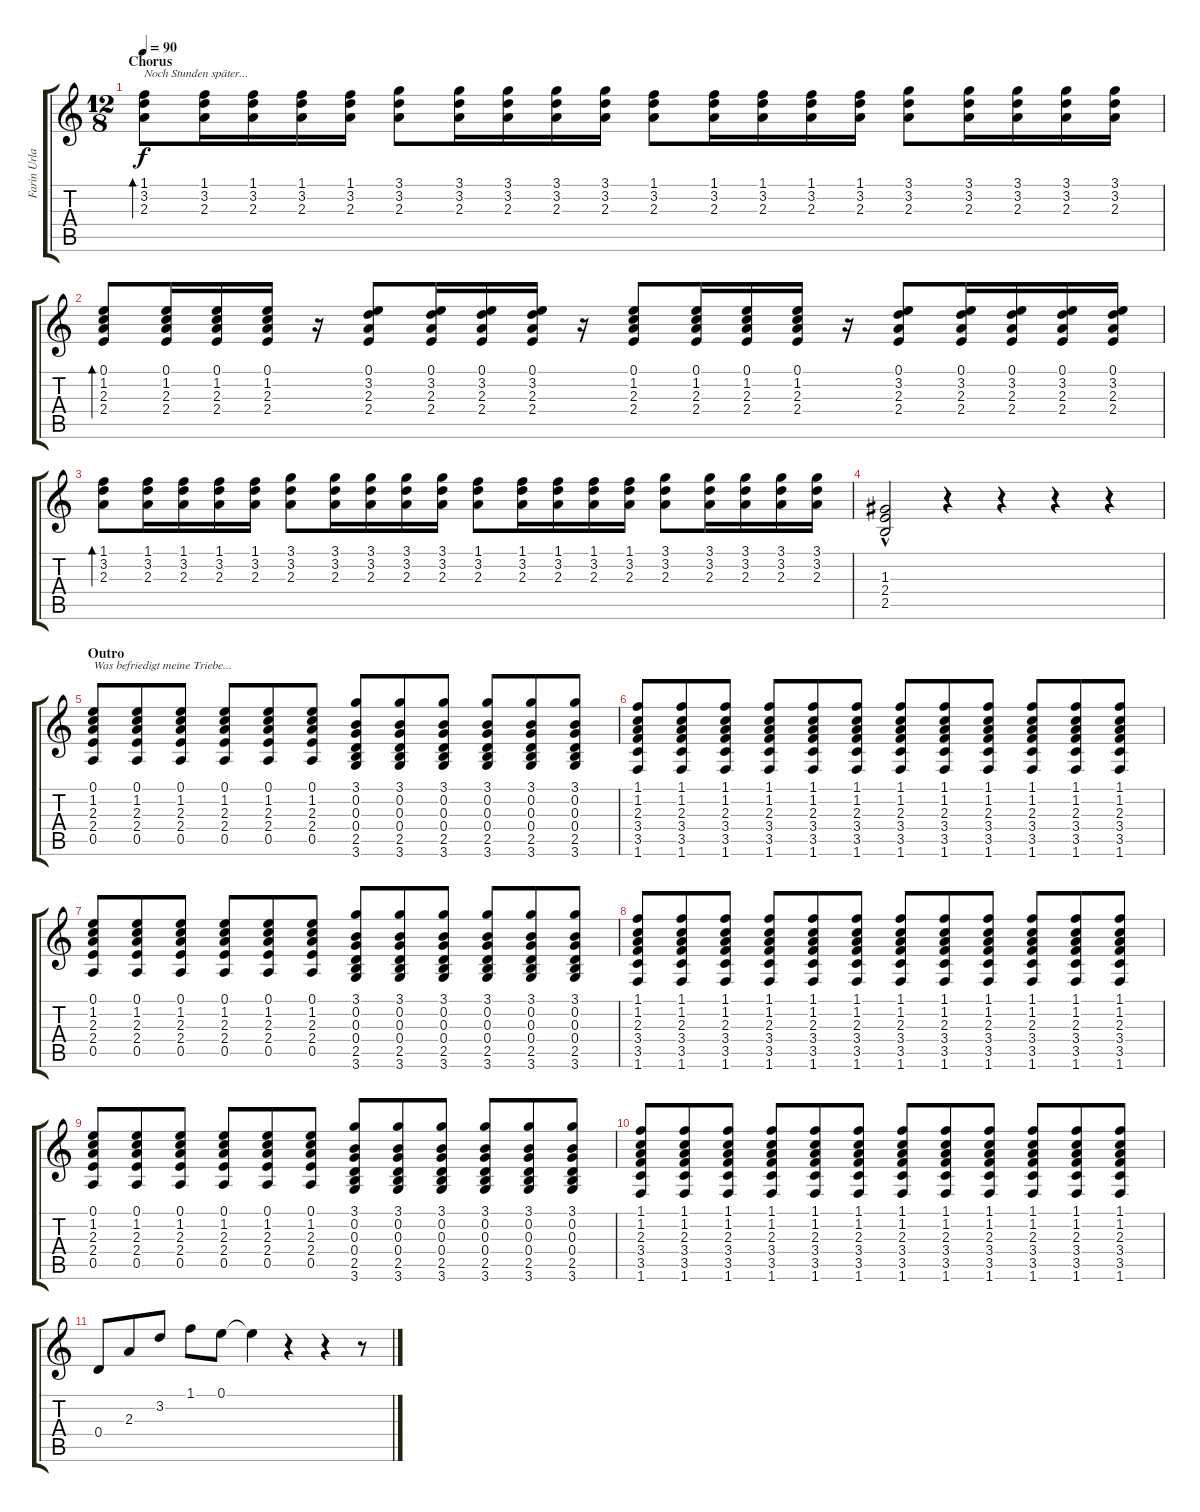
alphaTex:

\track ("Farin Urlaub" "Farin Urla") {instrument distortionguitar}
\staff {score tabs}
\tuning (E4 B3 G3 D3 A2 E2) {hide}
\ts (12 8)
\section ("" "Chorus")
\tempo 90
\clef g2
\ks c
(1.1 3.2 2.3).8{bd 60 txt "Noch Stunden später..." dy f} (1.1 3.2 2.3).16 (1.1 3.2 2.3).16 (1.1 3.2 2.3).16 (1.1 3.2 2.3).16 (3.1 3.2 2.3).8 (3.1 3.2 2.3).16 (3.1 3.2 2.3).16 (3.1 3.2 2.3).16 (3.1 3.2 2.3).16 (1.1 3.2 2.3).8 (1.1 3.2 2.3).16 (1.1 3.2 2.3).16 (1.1 3.2 2.3).16 (1.1 3.2 2.3).16 (3.1 3.2 2.3).8 (3.1 3.2 2.3).16 (3.1 3.2 2.3).16 (3.1 3.2 2.3).16 (3.1 3.2 2.3).16 |
(0.1 1.2 2.3 2.4).8{bd 60} (0.1 1.2 2.3 2.4).16 (0.1 1.2 2.3 2.4).16 (0.1 1.2 2.3 2.4).16 r.16 (0.1 3.2 2.3 2.4).8 (0.1 3.2 2.3 2.4).16 (0.1 3.2 2.3 2.4).16 (0.1 3.2 2.3 2.4).16 r.16 (0.1 1.2 2.3 2.4).8 (0.1 1.2 2.3 2.4).16 (0.1 1.2 2.3 2.4).16 (0.1 1.2 2.3 2.4).16 r.16 (0.1 3.2 2.3 2.4).8 (0.1 3.2 2.3 2.4).16 (0.1 3.2 2.3 2.4).16 (0.1 3.2 2.3 2.4).16 (0.1 3.2 2.3 2.4).16 |
(1.1 3.2 2.3).8{bd 60} (1.1 3.2 2.3).16 (1.1 3.2 2.3).16 (1.1 3.2 2.3).16 (1.1 3.2 2.3).16 (3.1 3.2 2.3).8 (3.1 3.2 2.3).16 (3.1 3.2 2.3).16 (3.1 3.2 2.3).16 (3.1 3.2 2.3).16 (1.1 3.2 2.3).8 (1.1 3.2 2.3).16 (1.1 3.2 2.3).16 (1.1 3.2 2.3).16 (1.1 3.2 2.3).16 (3.1 3.2 2.3).8 (3.1 3.2 2.3).16 (3.1 3.2 2.3).16 (3.1 3.2 2.3).16 (3.1 3.2 2.3).16 |
(1.3 2.4{hac} 2.5).2 r.4 r.4 r.4 r.4 |
\section ("" "Outro")
(0.1 1.2 2.3 2.4 0.5).8{txt "Was befriedigt meine Triebe..."} (0.1 1.2 2.3 2.4 0.5).8 (0.1 1.2 2.3 2.4 0.5).8 (0.1 1.2 2.3 2.4 0.5).8 (0.1 1.2 2.3 2.4 0.5).8 (0.1 1.2 2.3 2.4 0.5).8 (3.1 0.2 0.3 0.4 2.5 3.6).8 (3.1 0.2 0.3 0.4 2.5 3.6).8 (3.1 0.2 0.3 0.4 2.5 3.6).8 (3.1 0.2 0.3 0.4 2.5 3.6).8 (3.1 0.2 0.3 0.4 2.5 3.6).8 (3.1 0.2 0.3 0.4 2.5 3.6).8 |
(1.1 1.2 2.3 3.4 3.5 1.6).8 (1.1 1.2 2.3 3.4 3.5 1.6).8 (1.1 1.2 2.3 3.4 3.5 1.6).8 (1.1 1.2 2.3 3.4 3.5 1.6).8 (1.1 1.2 2.3 3.4 3.5 1.6).8 (1.1 1.2 2.3 3.4 3.5 1.6).8 (1.1 1.2 2.3 3.4 3.5 1.6).8 (1.1 1.2 2.3 3.4 3.5 1.6).8 (1.1 1.2 2.3 3.4 3.5 1.6).8 (1.1 1.2 2.3 3.4 3.5 1.6).8 (1.1 1.2 2.3 3.4 3.5 1.6).8 (1.1 1.2 2.3 3.4 3.5 1.6).8 |
(0.1 1.2 2.3 2.4 0.5).8 (0.1 1.2 2.3 2.4 0.5).8 (0.1 1.2 2.3 2.4 0.5).8 (0.1 1.2 2.3 2.4 0.5).8 (0.1 1.2 2.3 2.4 0.5).8 (0.1 1.2 2.3 2.4 0.5).8 (3.1 0.2 0.3 0.4 2.5 3.6).8 (3.1 0.2 0.3 0.4 2.5 3.6).8 (3.1 0.2 0.3 0.4 2.5 3.6).8 (3.1 0.2 0.3 0.4 2.5 3.6).8 (3.1 0.2 0.3 0.4 2.5 3.6).8 (3.1 0.2 0.3 0.4 2.5 3.6).8 |
(1.1 1.2 2.3 3.4 3.5 1.6).8 (1.1 1.2 2.3 3.4 3.5 1.6).8 (1.1 1.2 2.3 3.4 3.5 1.6).8 (1.1 1.2 2.3 3.4 3.5 1.6).8 (1.1 1.2 2.3 3.4 3.5 1.6).8 (1.1 1.2 2.3 3.4 3.5 1.6).8 (1.1 1.2 2.3 3.4 3.5 1.6).8 (1.1 1.2 2.3 3.4 3.5 1.6).8 (1.1 1.2 2.3 3.4 3.5 1.6).8 (1.1 1.2 2.3 3.4 3.5 1.6).8 (1.1 1.2 2.3 3.4 3.5 1.6).8 (1.1 1.2 2.3 3.4 3.5 1.6).8 |
(0.1 1.2 2.3 2.4 0.5).8 (0.1 1.2 2.3 2.4 0.5).8 (0.1 1.2 2.3 2.4 0.5).8 (0.1 1.2 2.3 2.4 0.5).8 (0.1 1.2 2.3 2.4 0.5).8 (0.1 1.2 2.3 2.4 0.5).8 (3.1 0.2 0.3 0.4 2.5 3.6).8 (3.1 0.2 0.3 0.4 2.5 3.6).8 (3.1 0.2 0.3 0.4 2.5 3.6).8 (3.1 0.2 0.3 0.4 2.5 3.6).8 (3.1 0.2 0.3 0.4 2.5 3.6).8 (3.1 0.2 0.3 0.4 2.5 3.6).8 |
(1.1 1.2 2.3 3.4 3.5 1.6).8 (1.1 1.2 2.3 3.4 3.5 1.6).8 (1.1 1.2 2.3 3.4 3.5 1.6).8 (1.1 1.2 2.3 3.4 3.5 1.6).8 (1.1 1.2 2.3 3.4 3.5 1.6).8 (1.1 1.2 2.3 3.4 3.5 1.6).8 (1.1 1.2 2.3 3.4 3.5 1.6).8 (1.1 1.2 2.3 3.4 3.5 1.6).8 (1.1 1.2 2.3 3.4 3.5 1.6).8 (1.1 1.2 2.3 3.4 3.5 1.6).8 (1.1 1.2 2.3 3.4 3.5 1.6).8 (1.1 1.2 2.3 3.4 3.5 1.6).8 |
0.4.8 2.3.8 3.2.8 1.1.8 0.1.8 0.1{t}.4 r.4 r.4 r.8
